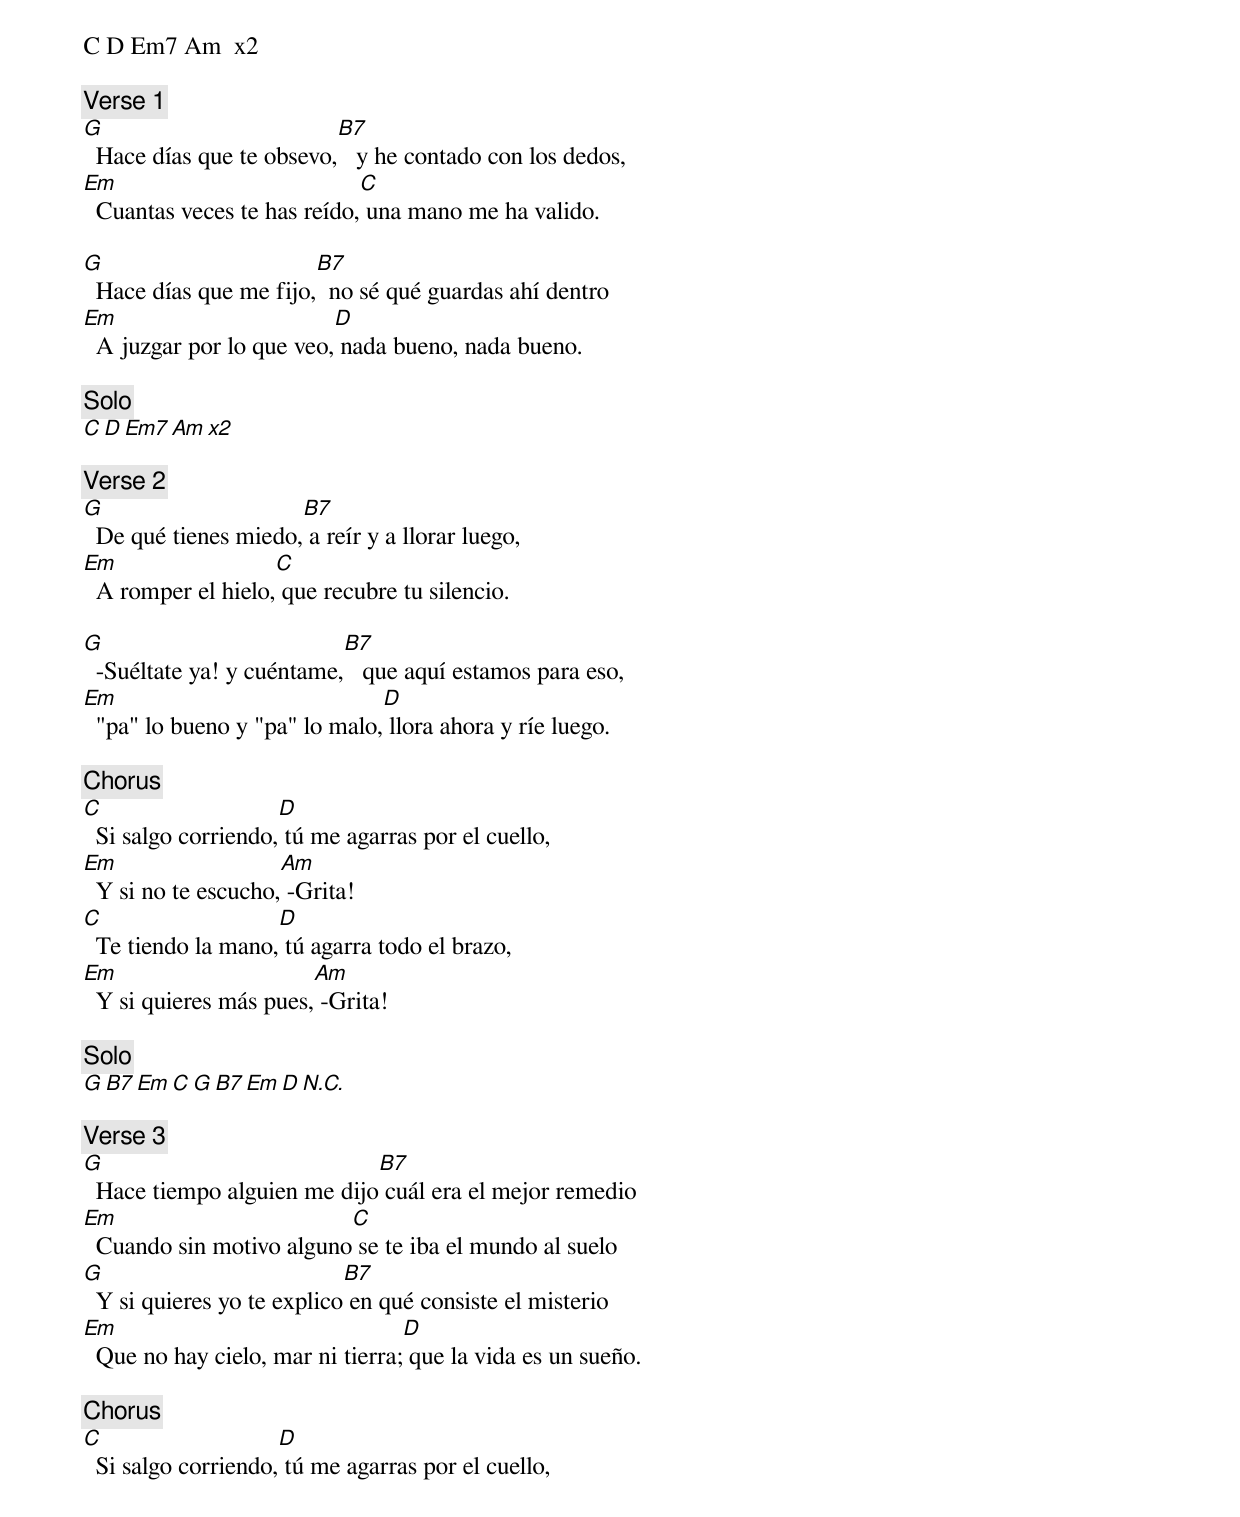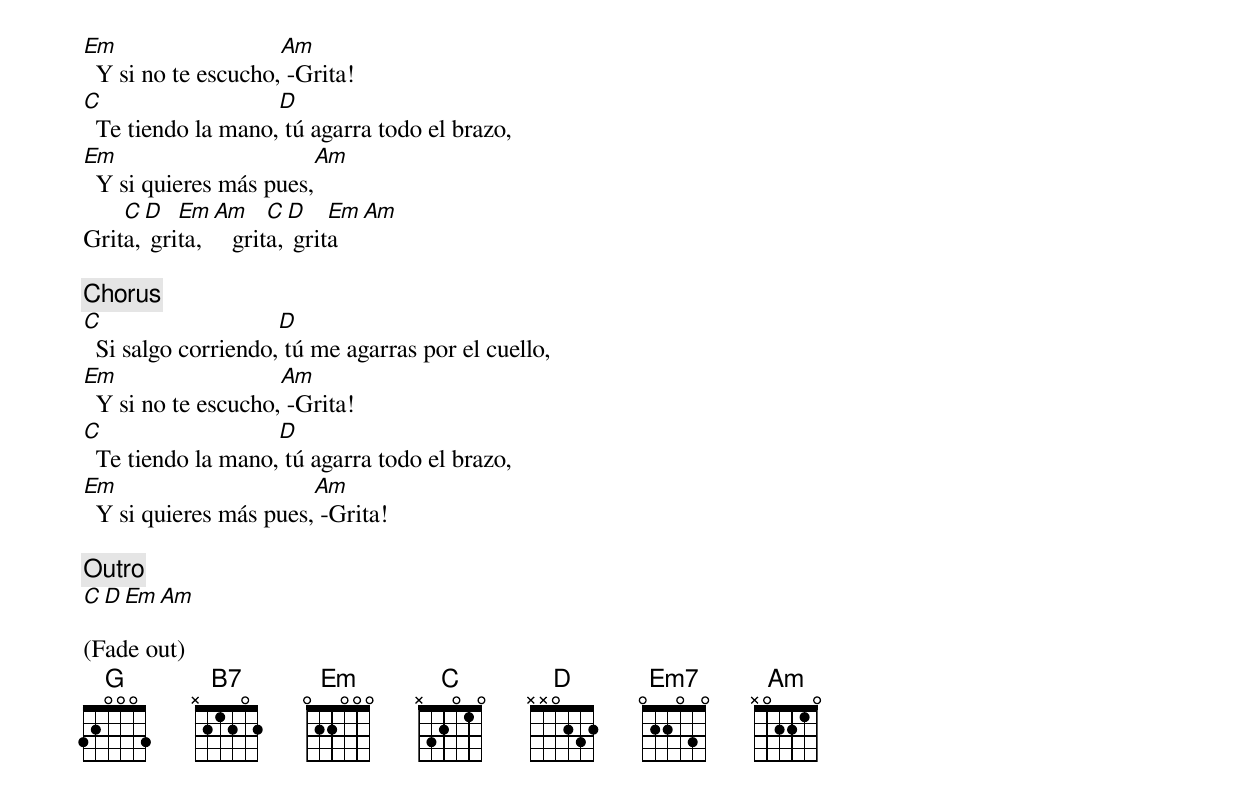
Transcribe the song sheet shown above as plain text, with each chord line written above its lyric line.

C D Em7 Am  x2

[Verse 1]
G                         B7
  Hace días que te obsevo,   y he contado con los dedos,
Em                           C
  Cuantas veces te has reído, una mano me ha valido.

G                       B7
  Hace días que me fijo,  no sé qué guardas ahí dentro
Em                        D
  A juzgar por lo que veo, nada bueno, nada bueno.

[Solo]
C D Em7 Am  x2

[Verse 2]
G                     B7
  De qué tienes miedo, a reír y a llorar luego,
Em                  C
  A romper el hielo, que recubre tu silencio.

G                          B7
  ­Suéltate ya! y cuéntame,   que aquí estamos para eso,
Em                             D
  "pa" lo bueno y "pa" lo malo, llora ahora y ríe luego.

[Chorus]
C                    D
  Si salgo corriendo, tú me agarras por el cuello,
Em                   Am
  Y si no te escucho, ­Grita!
C                   D
  Te tiendo la mano, tú agarra todo el brazo,
Em                      Am
  Y si quieres más pues, ­Grita!

[Solo]
G B7 Em C    G B7 Em D  N.C.

[Verse 3]
G                            B7
  Hace tiempo alguien me dijo cuál era el mejor remedio
Em                        C
  Cuando sin motivo alguno se te iba el mundo al suelo
G                           B7
  Y si quieres yo te explico en qué consiste el misterio
Em                                D
  Que no hay cielo, mar ni tierra; que la vida es un sueño.

[Chorus]
C                    D
  Si salgo corriendo, tú me agarras por el cuello,
Em                   Am
  Y si no te escucho, ­Grita!
C                   D
  Te tiendo la mano, tú agarra todo el brazo,
Em                      Am
  Y si quieres más pues,
    C D   Em Am     C D    Em Am
Grita, grita,   grita, grita

[Chorus]
C                    D
  Si salgo corriendo, tú me agarras por el cuello,
Em                   Am
  Y si no te escucho, ­Grita!
C                   D
  Te tiendo la mano, tú agarra todo el brazo,
Em                      Am
  Y si quieres más pues, ­Grita!

[Outro]
C D Em Am

(Fade out)
